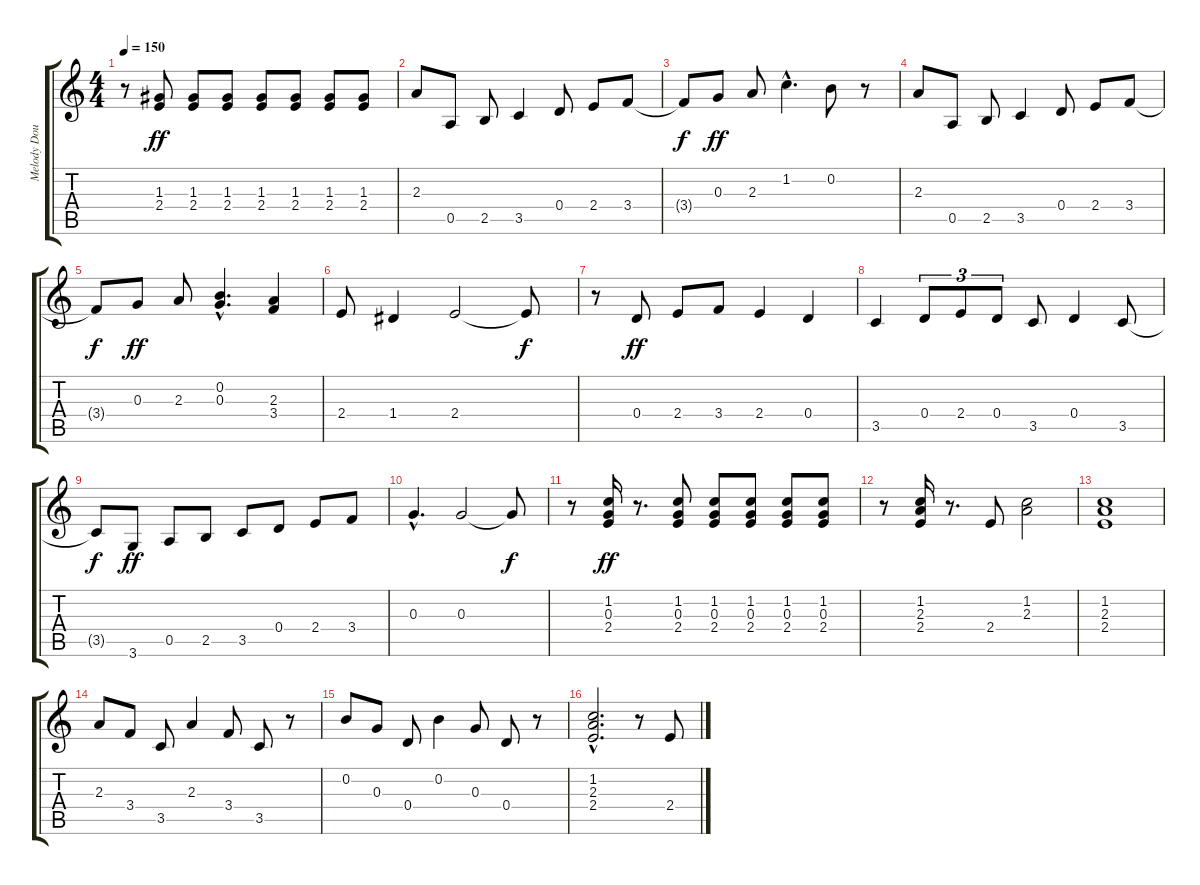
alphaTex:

\track ("Melody Double" "Melody Dou") {instrument electricguitarmuted}
\staff {score tabs}
\tuning (E4 B3 G3 D3 A2 E2) {hide}
\ts (4 4)
\tempo 150
\clef g2
\ks c
r.8{dy ff} (1.3 2.4).8 (1.3 2.4).8 (1.3 2.4).8 (1.3 2.4).8 (1.3 2.4).8 (1.3 2.4).8 (1.3 2.4).8 |
2.3.8 0.5.8 2.5.8 3.5.4 0.4.8 2.4.8 3.4.8 |
3.4{t}.8{dy f} 0.3.8{dy ff} 2.3.8 1.2{hac}.4{d} 0.2.8 r.8 |
2.3.8 0.5.8 2.5.8 3.5.4 0.4.8 2.4.8 3.4.8 |
3.4{t}.8{dy f} 0.3.8{dy ff} 2.3.8 (0.2{hac} 0.3{hac}).4{d} (2.3 3.4).4 |
2.4.8 1.4.4 2.4.2 2.4{t}.8{dy f} |
r.8 0.4.8{dy ff} 2.4.8 3.4.8 2.4.4 0.4.4 |
3.5.4 0.4.8{tu (3 2)} 2.4.8{tu (3 2)} 0.4.8{tu (3 2)} 3.5.8 0.4.4 3.5.8 |
3.5{t}.8{dy f} 3.6.8{dy ff} 0.5.8 2.5.8 3.5.8 0.4.8 2.4.8 3.4.8 |
0.3{hac}.4{d} 0.3.2 0.3{t}.8{dy f} |
r.8 (1.2 0.3 2.4).16{dy ff} r.8{d} (1.2 0.3 2.4).8 (1.2 0.3 2.4).8 (1.2 0.3 2.4).8 (1.2 0.3 2.4).8 (1.2 0.3 2.4).8 |
r.8 (1.2 2.3 2.4).16 r.8{d} 2.4.8 (1.2 2.3).2 |
(1.2 2.3 2.4).1 |
2.3.8 3.4.8 3.5.8 2.3.4 3.4.8 3.5.8 r.8 |
0.2.8 0.3.8 0.4.8 0.2.4 0.3.8 0.4.8 r.8 |
(1.2{hac} 2.3{hac} 2.4{hac}).2{d} r.8 2.4.8
